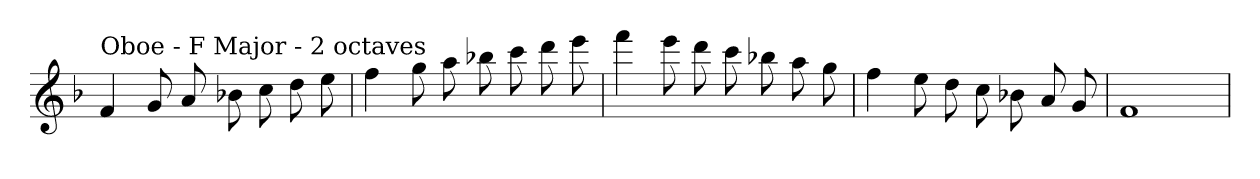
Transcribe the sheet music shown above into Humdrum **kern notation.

**kern
*part1
*staff1
*clefG2
*k[b-]
*F:
=
!LO:TX:a:t=Oboe - F Major - 2 octaves
4f
8g
8a
8b-X
8cc
8dd
8ee
=
4ff
8gg
8aa
8bb-X
8ccc
8ddd
8eee
=
4fff
8eee
8ddd
8ccc
8bb-X
8aa
8gg
=
4ff
8ee
8dd
8cc
8b-X
8a
8g
=
1f
=
*-
